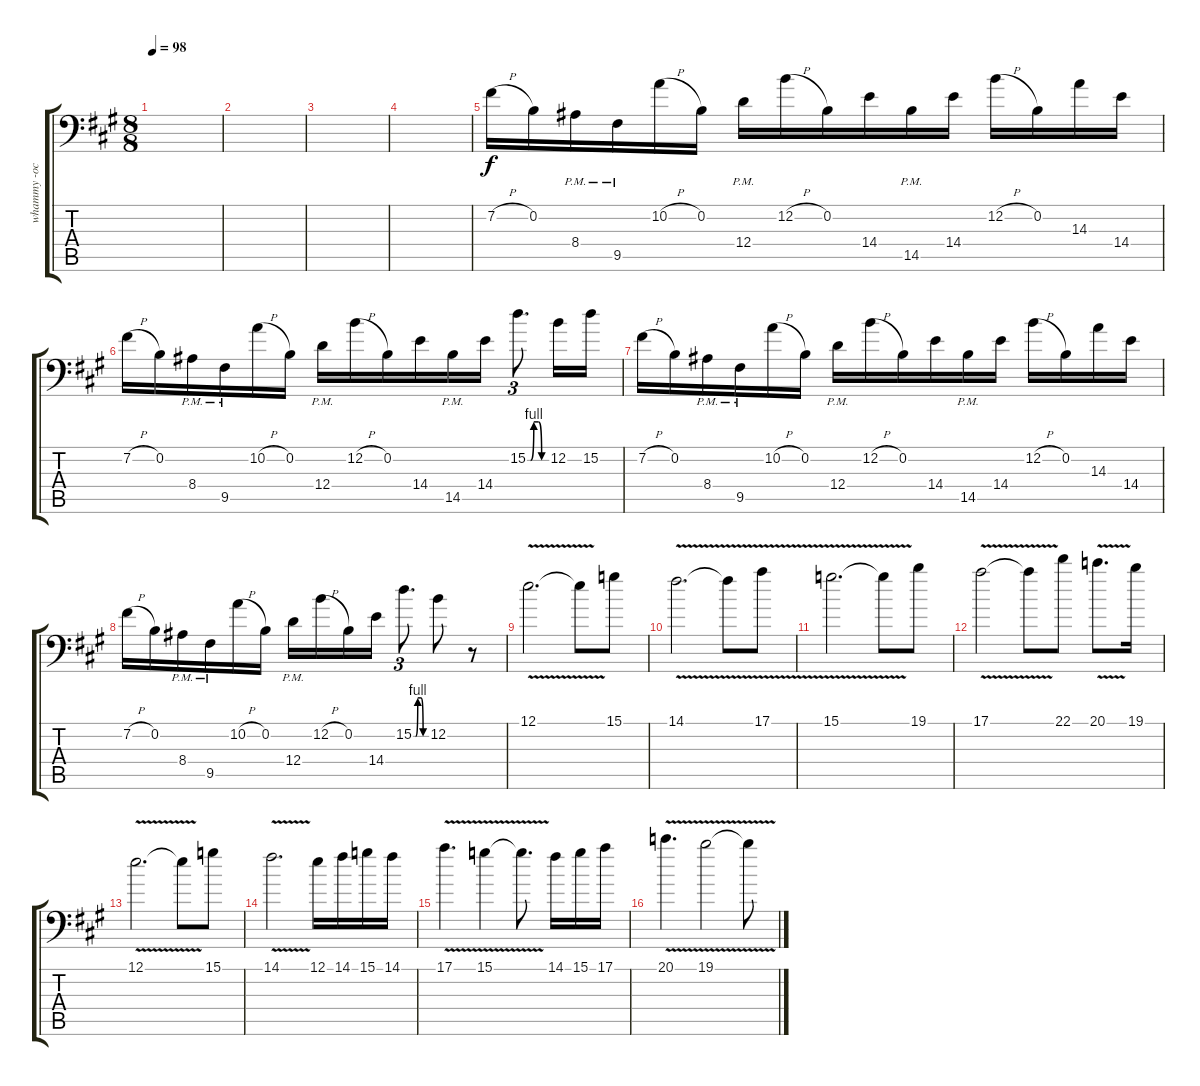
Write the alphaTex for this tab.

\track ("whammy -oct" "whammy -oc") {instrument distortionguitar}
\staff {score tabs}
\tuning (E3 B2 G2 D2 A1 E1) {hide}
\ts (8 8)
\tempo 98
\clef f4
\ks a
|
|
|
|
7.2{h}.16 0.2.16 8.4{pm}.16 9.5{pm}.16 10.2{h}.16 0.2.16 12.4{pm}.16 12.2{h}.16 0.2.16 14.4.16 14.5{pm}.16 14.4.16 12.2{h}.16 0.2.16 14.3.16 14.4.16 |
7.2{h}.16 0.2.16 8.4{pm}.16 9.5{pm}.16 10.2{h}.16 0.2.16 12.4{pm}.16 12.2{h}.16 0.2.16 14.4.16 14.5{pm}.16 14.4.16 15.2{be (custom 0 0 10 0 20 4 35 4 45 0 60 0)}.8{d tu (3 2)} 12.2.16 15.2.16 |
7.2{h}.16 0.2.16 8.4{pm}.16 9.5{pm}.16 10.2{h}.16 0.2.16 12.4{pm}.16 12.2{h}.16 0.2.16 14.4.16 14.5{pm}.16 14.4.16 12.2{h}.16 0.2.16 14.3.16 14.4.16 |
7.2{h}.16 0.2.16 8.4{pm}.16 9.5{pm}.16 10.2{h}.16 0.2.16 12.4{pm}.16 12.2{h}.16 0.2.16 14.4.16 15.2{be (custom 0 0 10 0 20 4 35 4 45 0 60 0)}.8{d tu (3 2)} 12.2.8 r.8 |
12.1{v}.2{d} 12.1{t}.8 15.1.8 |
14.1{v}.2{d} 14.1{t}.8 17.1{v}.8 |
15.1{v}.2{d} 15.1{t}.8 19.1.8 |
17.1{v}.2 17.1{t}.8 22.1.8 20.1{v}.8{d} 19.1.16 |
12.1{v}.2{d} 12.1{t}.8 15.1.8 |
14.1{v}.2{d} 12.1.16 14.1.16 15.1.16 14.1.16 |
17.1{v}.4{d} 15.1{v}.4 15.1{t}.8{d} 14.1.16 15.1.16 17.1.16 |
20.1{v}.4{d} 19.1{v}.2 19.1{t}.8
